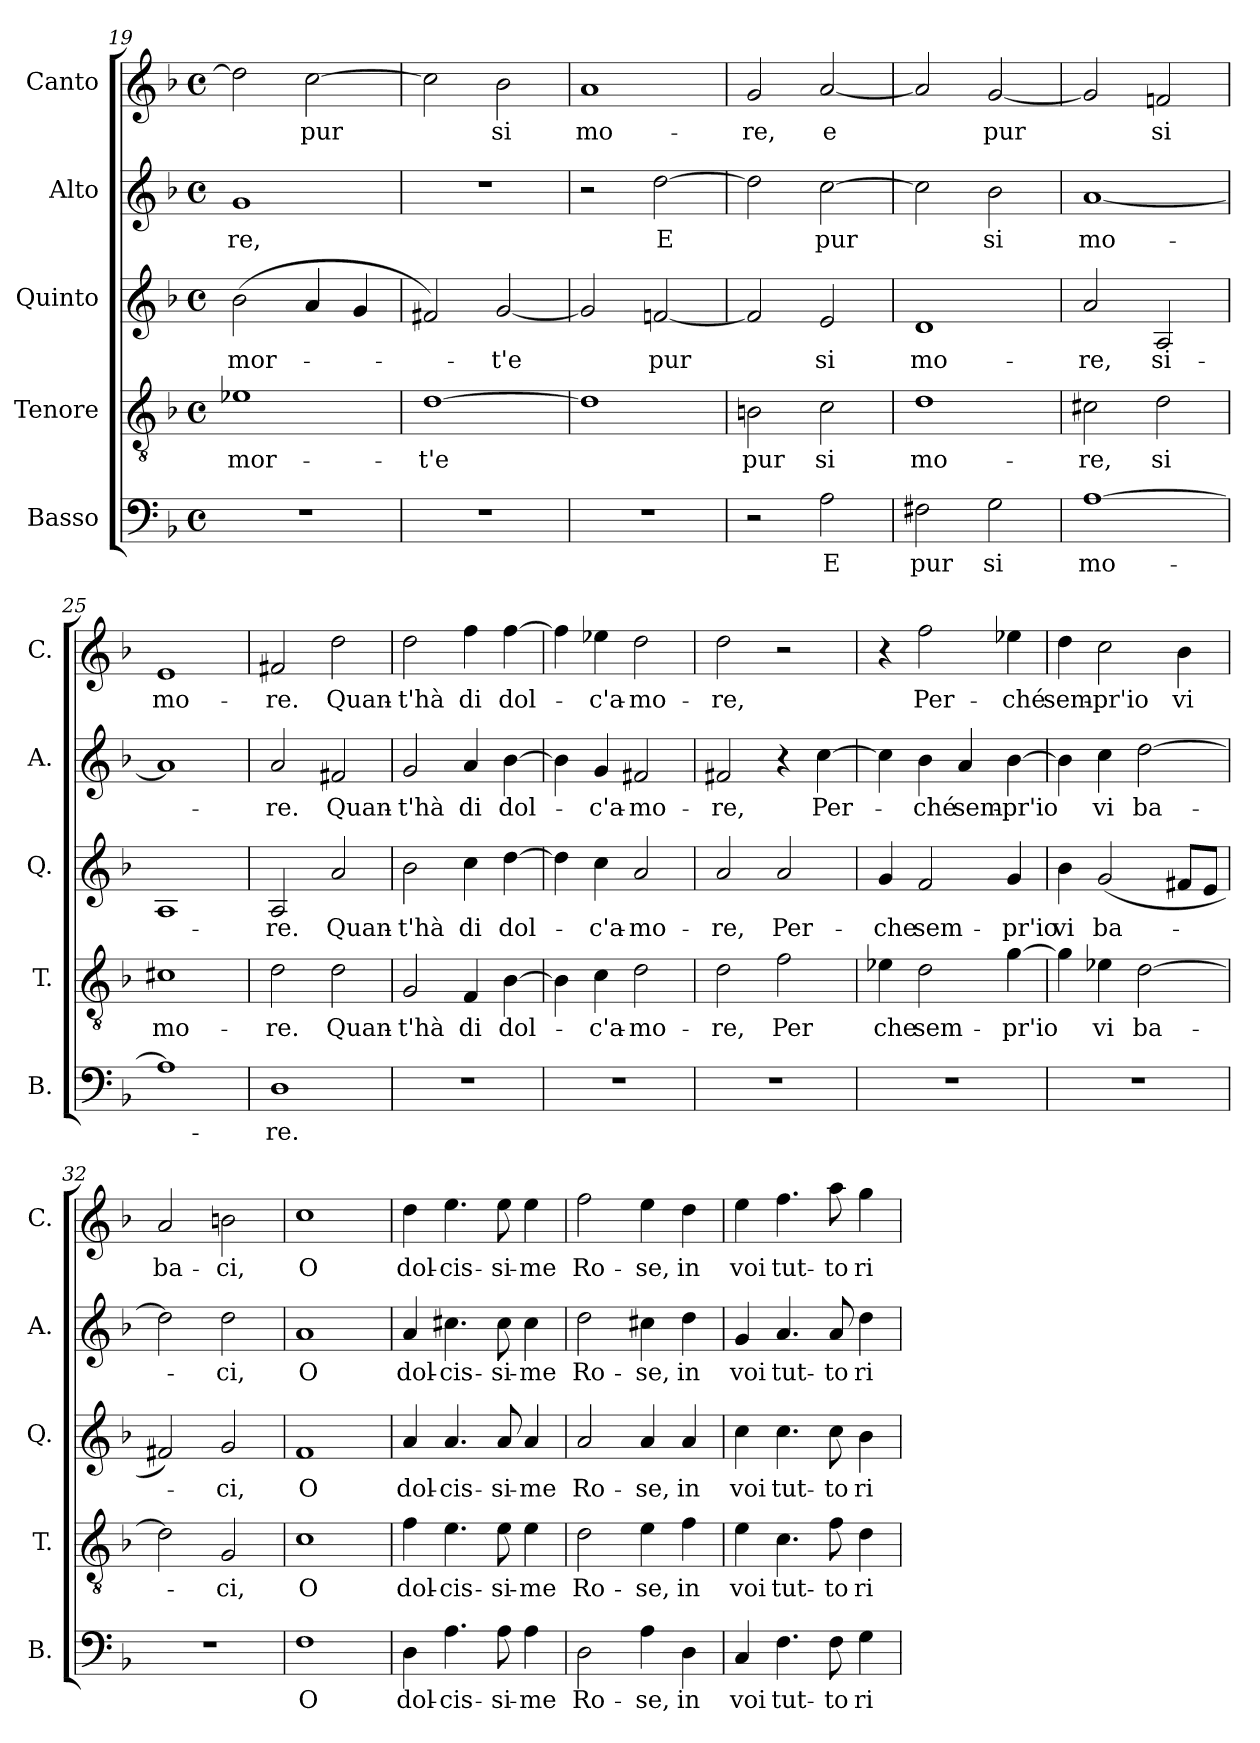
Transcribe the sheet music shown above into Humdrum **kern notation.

**kern	**text	**kern	**text	**kern	**text	**kern	**text	**kern	**text
*part5	*part5	*part4	*part4	*part3	*part3	*part2	*part2	*part1	*part1
*staff5	*staff5	*staff4	*staff4	*staff3	*staff3	*staff2	*staff2	*staff1	*staff1
*I"Basso	*	*I"Tenore	*	*I"Quinto	*	*I"Alto	*	*I"Canto	*
*I'B.	*	*I'T.	*	*I'Q.	*	*I'A.	*	*I'C.	*
*clefF4	*	*clefGv2	*	*clefG2	*	*clefG2	*	*clefG2	*
*k[b-]	*	*k[b-]	*	*k[b-]	*	*k[b-]	*	*k[b-]	*
*M4/4	*	*M4/4	*	*M4/4	*	*M4/4	*	*M4/4	*
*met(c)	*	*met(c)	*	*met(c)	*	*met(c)	*	*met(c)	*
=19	=19	=19	=19	=19	=19	=19	=19	=19	=19
!	!	!	!LO:LY:b	!	!LO:LY:b	!	!LO:LY:b	!	!
1r	.	1e-X	mor-	(>2b-\	mor-	1g	-re,	2dd\]	.
!	!	!	!	!	!	!	!	!	!LO:LY:b
.	.	.	.	4a/	.	.	.	[2cc\	pur
.	.	.	.	4g/	.	.	.	.	.
=20	=20	=20	=20	=20	=20	=20	=20	=20	=20
!	!	!	!LO:LY:b	!	!	!	!	!	!
1r	.	[1d	-t'e	2f#X/)	.	1r	.	2cc\]	.
!	!	!	!	!	!LO:LY:b	!	!	!	!LO:LY:b
.	.	.	.	[2g/	-t'e	.	.	2b-\	si
=21	=21	=21	=21	=21	=21	=21	=21	=21	=21
!	!	!	!	!	!	!	!	!	!LO:LY:b
1r	.	1d]	.	2g/]	.	2r	.	1a	mo-
!	!	!	!	!	!LO:LY:b	!	!LO:LY:b	!	!
.	.	.	.	[2fn/	pur	[2dd\	E	.	.
!!LO:PB:g=z
=22	=22	=22	=22	=22	=22	=22	=22	=22	=22
!	!	!	!LO:LY:b	!	!	!	!	!	!LO:LY:b
2r	.	2Bn\	pur	2f/]	.	2dd\]	.	2g/	-re,
!	!LO:LY:b	!	!LO:LY:b	!	!LO:LY:b	!	!LO:LY:b	!	!LO:LY:b
2A\	E	2c\	si	2e/	si	[2cc\	pur	[2a/	e
=23	=23	=23	=23	=23	=23	=23	=23	=23	=23
!	!LO:LY:b	!	!LO:LY:b	!	!LO:LY:b	!	!	!	!
2F#X\	pur	1d	mo-	1d	mo-	2cc\]	.	2a/]	.
!	!LO:LY:b	!	!	!	!	!	!LO:LY:b	!	!LO:LY:b
2G\	si	.	.	.	.	2b-\	si	[2g/	pur
=24	=24	=24	=24	=24	=24	=24	=24	=24	=24
!	!LO:LY:b	!	!LO:LY:b	!	!LO:LY:b	!	!LO:LY:b	!	!
[1A	mo-	2c#X\	-re,	2a/	-re,	[1a	mo-	2g/]	.
!	!	!	!LO:LY:b	!	!LO:LY:b	!	!	!	!LO:LY:b
.	.	2d\	si	2A/	si-	.	.	2fn/	si
=25	=25	=25	=25	=25	=25	=25	=25	=25	=25
!	!	!	!LO:LY:b	!	!	!	!	!	!LO:LY:b
1A]	.	1c#X	mo-	1A	.	1a]	.	1e	mo-
=26	=26	=26	=26	=26	=26	=26	=26	=26	=26
!	!LO:LY:b	!	!LO:LY:b	!	!LO:LY:b	!	!LO:LY:b	!	!LO:LY:b
1D	-re.	2d\	-re.	2A/	-re.	2a/	-re.	2f#X/	-re.
!	!	!	!LO:LY:b	!	!LO:LY:b	!	!LO:LY:b	!	!LO:LY:b
.	.	2d\	Quan-	2a/	Quan-	2f#X/	Quan-	2dd\	Quan-
=27	=27	=27	=27	=27	=27	=27	=27	=27	=27
!	!	!	!LO:LY:b	!	!LO:LY:b	!	!LO:LY:b	!	!LO:LY:b
1r	.	2G/	-t'hà	2b-\	-t'hà	2g/	-t'hà	2dd\	-t'hà
!	!	!	!LO:LY:b	!	!LO:LY:b	!	!LO:LY:b	!	!LO:LY:b
.	.	4F/	di	4cc\	di	4a/	di	4ff\	di
!	!	!	!LO:LY:b	!	!LO:LY:b	!	!LO:LY:b	!	!LO:LY:b
.	.	[4B-\	dol-	[4dd\	dol-	[4b-\	dol-	[4ff\	dol-
=28	=28	=28	=28	=28	=28	=28	=28	=28	=28
1r	.	4B-\]	.	4dd\]	.	4b-\]	.	4ff\]	.
!	!	!	!LO:LY:b	!	!LO:LY:b	!	!LO:LY:b	!	!LO:LY:b
.	.	4c\	-c'a-	4cc\	-c'a-	4g/	-c'a-	4ee-X\	-c'a-
!	!	!	!LO:LY:b	!	!LO:LY:b	!	!LO:LY:b	!	!LO:LY:b
.	.	2d\	-mo-	2a/	-mo-	2f#X/	-mo-	2dd\	-mo-
!!LO:LB:g=z
=29	=29	=29	=29	=29	=29	=29	=29	=29	=29
!	!	!	!LO:LY:b	!	!LO:LY:b	!	!LO:LY:b	!	!LO:LY:b
1r	.	2d\	-re,	2a/	-re,	2f#X/	-re,	2dd\	-re,
!	!	!	!LO:LY:b	!	!LO:LY:b	!	!	!	!
.	.	2f\	Per	2a/	Per-	4r	.	2r	.
!	!	!	!	!	!	!	!LO:LY:b	!	!
.	.	.	.	.	.	[4cc\	Per-	.	.
=30	=30	=30	=30	=30	=30	=30	=30	=30	=30
!	!	!	!LO:LY:b	!	!LO:LY:b	!	!	!	!
1r	.	4e-X\	che	4g/	-che	4cc\]	.	4r	.
!	!	!	!LO:LY:b	!	!LO:LY:b	!	!LO:LY:b	!	!LO:LY:b
.	.	2d\	sem-	2f/	sem-	4b-\	-ché	2ff\	Per-
!	!	!	!	!	!	!	!LO:LY:b	!	!
.	.	.	.	.	.	4a/	sem-	.	.
!	!	!	!LO:LY:b	!	!LO:LY:b	!	!LO:LY:b	!	!LO:LY:b
.	.	[4g\	-pr'io	4g/	-pr'io	[4b-\	-pr'io	4ee-X\	-ché
=31	=31	=31	=31	=31	=31	=31	=31	=31	=31
!	!	!	!	!	!LO:LY:b	!	!	!	!LO:LY:b
1r	.	4g\]	.	4b-\	vi	4b-\]	.	4dd\	sem-
!	!	!	!LO:LY:b	!	!LO:LY:b	!	!LO:LY:b	!	!LO:LY:b
.	.	4e-X\	vi	(<2g/	ba-	4cc\	vi	2cc\	-pr'io
!	!	!	!LO:LY:b	!	!	!	!LO:LY:b	!	!
.	.	[2d\	ba-	.	.	[2dd\	ba-	.	.
!	!	!	!	!	!	!	!	!	!LO:LY:b
.	.	.	.	8f#X/L	.	.	.	4b-\	vi
.	.	.	.	8e/J	.	.	.	.	.
=32	=32	=32	=32	=32	=32	=32	=32	=32	=32
!	!	!	!	!	!	!	!	!	!LO:LY:b
1r	.	2d\]	.	2f#X/)	.	2dd\]	.	2a/	ba-
!	!	!	!LO:LY:b	!	!LO:LY:b	!	!LO:LY:b	!	!LO:LY:b
.	.	2G/	-ci,	2g/	-ci,	2dd\	-ci,	2bn\	-ci,
=33	=33	=33	=33	=33	=33	=33	=33	=33	=33
!	!LO:LY:b	!	!LO:LY:b	!	!LO:LY:b	!	!LO:LY:b	!	!LO:LY:b
1F	O	1c	O	1f	O	1a	O	1cc	O
!!LO:PB:g=z
=34	=34	=34	=34	=34	=34	=34	=34	=34	=34
!	!LO:LY:b	!	!LO:LY:b	!	!LO:LY:b	!	!LO:LY:b	!	!LO:LY:b
4D\	dol-	4f\	dol-	4a/	dol-	4a/	dol-	4dd\	dol-
!	!LO:LY:b	!	!LO:LY:b	!	!LO:LY:b	!	!LO:LY:b	!	!LO:LY:b
4.A\	-cis-	4.e\	-cis-	4.a/	-cis-	4.cc#X\	-cis-	4.ee\	-cis-
!	!LO:LY:b	!	!LO:LY:b	!	!LO:LY:b	!	!LO:LY:b	!	!LO:LY:b
8A\	-si-	8e\	-si-	8a/	-si-	8cc#\	-si-	8ee\	-si-
!	!LO:LY:b	!	!LO:LY:b	!	!LO:LY:b	!	!LO:LY:b	!	!LO:LY:b
4A\	-me	4e\	-me	4a/	-me	4cc#\	-me	4ee\	-me
=35	=35	=35	=35	=35	=35	=35	=35	=35	=35
!	!LO:LY:b	!	!LO:LY:b	!	!LO:LY:b	!	!LO:LY:b	!	!LO:LY:b
2D\	Ro-	2d\	Ro-	2a/	Ro-	2dd\	Ro-	2ff\	Ro-
!	!LO:LY:b	!	!LO:LY:b	!	!LO:LY:b	!	!LO:LY:b	!	!LO:LY:b
4A\	-se,	4e\	-se,	4a/	-se,	4cc#i\	-se,	4ee\	-se,
!	!LO:LY:b	!	!LO:LY:b	!	!LO:LY:b	!	!LO:LY:b	!	!LO:LY:b
4D\	in	4f\	in	4a/	in	4dd\	in	4dd\	in
=36	=36	=36	=36	=36	=36	=36	=36	=36	=36
!	!LO:LY:b	!	!LO:LY:b	!	!LO:LY:b	!	!LO:LY:b	!	!LO:LY:b
4C/	voi	4e\	voi	4cc\	voi	4g/	voi	4ee\	voi
!	!LO:LY:b	!	!LO:LY:b	!	!LO:LY:b	!	!LO:LY:b	!	!LO:LY:b
4.F\	tut-	4.c\	tut-	4.cc\	tut-	4.a/	tut-	4.ff\	tut-
!	!LO:LY:b	!	!LO:LY:b	!	!LO:LY:b	!	!LO:LY:b	!	!LO:LY:b
8F\	-to	8f\	-to	8cc\	-to	8a/	-to	8aa\	-to
!	!LO:LY:b	!	!LO:LY:b	!	!LO:LY:b	!	!LO:LY:b	!	!LO:LY:b
4G\	ri	4d\	ri-	4b-\	ri	4dd\	ri-	4gg\	ri-
=	=	=	=	=	=	=	=	=	=
*-	*-	*-	*-	*-	*-	*-	*-	*-	*-
